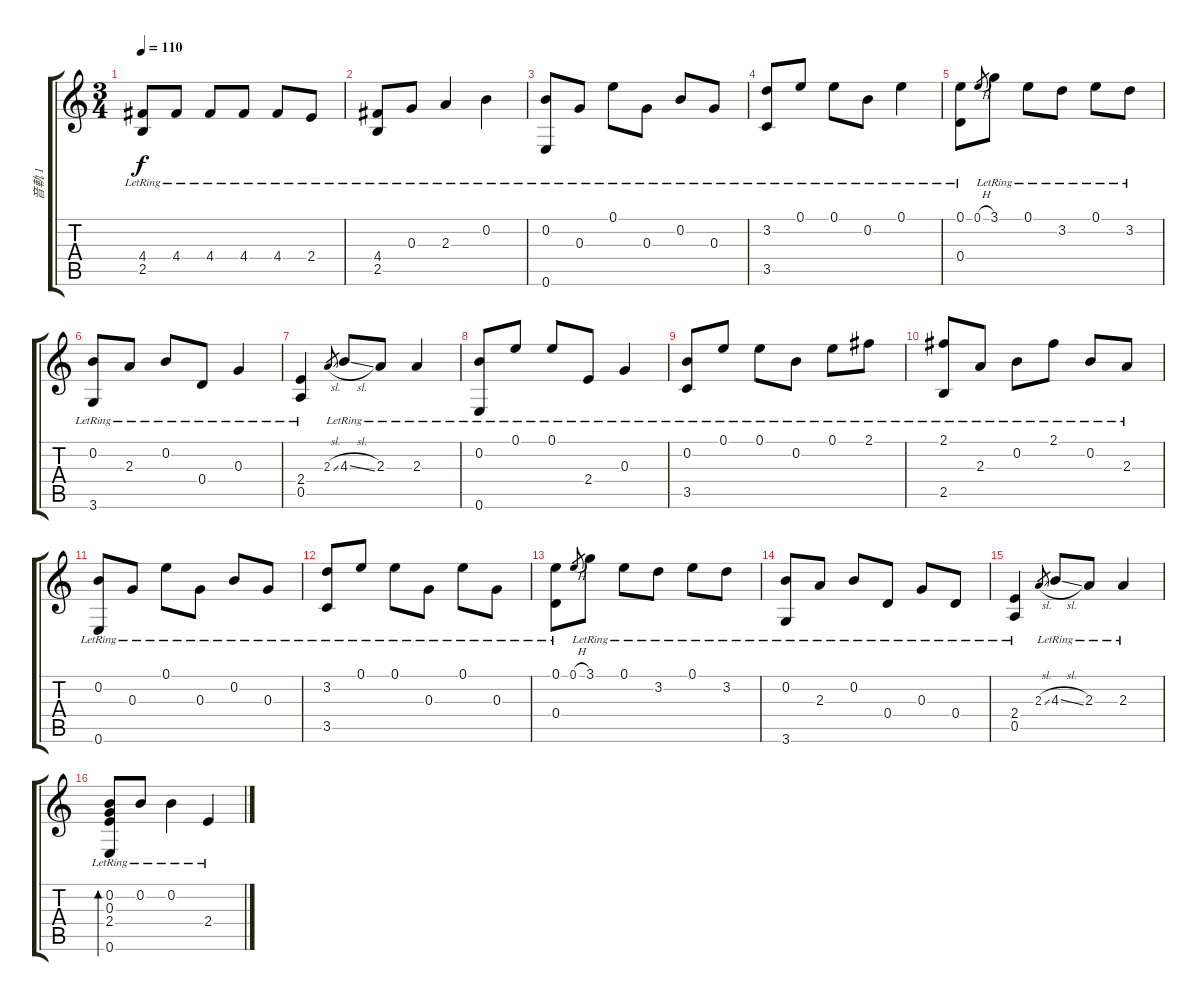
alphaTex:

\track ("音軌 1" "音軌 1") {instrument acousticguitarsteel}
\staff {score tabs}
\tuning (E4 B3 G3 D3 A2 E2) {hide}
\ts (3 4)
\tempo 110
\clef g2
\ks c
(4.4{lr} 2.5{lr}).8{dy f} 4.4{lr}.8 4.4{lr}.8 4.4{lr}.8 4.4{lr}.8 2.4{lr}.8 |
(4.4{lr} 2.5{lr}).8 0.3{lr}.8 2.3{lr}.4 0.2{lr}.4 |
(0.2{lr} 0.6{lr}).8 0.3{lr}.8 0.1{lr}.8 0.3{lr}.8 0.2{lr}.8 0.3{lr}.8 |
(3.2{lr} 3.5{lr}).8 0.1{lr}.8 0.1{lr}.8 0.2{lr}.8 0.1{lr}.4 |
(0.1{lr} 0.4).8 0.1{h}.8{gr} 3.1{lr}.8 0.1{lr}.8 3.2{lr}.8 0.1{lr}.8 3.2{lr}.8 |
(0.2{lr} 3.6{lr}).8 2.3{lr}.8 0.2{lr}.8 0.4{lr}.8 0.3{lr}.4 |
(2.4{lr} 0.5{lr}).4 2.3{sl}.8{gr} 4.3{sl lr}.8 2.3{lr}.8 2.3{lr}.4 |
(0.2{lr} 0.6{lr}).8 0.1{lr}.8 0.1{lr}.8 2.4{lr}.8 0.3{lr}.4 |
(0.2{lr} 3.5{lr}).8 0.1{lr}.8 0.1{lr}.8 0.2{lr}.8 0.1{lr}.8 2.1{lr}.8 |
(2.1{lr} 2.5{lr}).8 2.3{lr}.8 0.2{lr}.8 2.1{lr}.8 0.2{lr}.8 2.3{lr}.8 |
(0.2{lr} 0.6{lr}).8 0.3{lr}.8 0.1{lr}.8 0.3{lr}.8 0.2{lr}.8 0.3{lr}.8 |
(3.2{lr} 3.5{lr}).8 0.1{lr}.8 0.1{lr}.8 0.3{lr}.8 0.1{lr}.8 0.3{lr}.8 |
(0.1{lr} 0.4{lr}).8 0.1{h}.8{gr} 3.1{lr}.8 0.1{lr}.8 3.2{lr}.8 0.1{lr}.8 3.2{lr}.8 |
(0.2{lr} 3.6{lr}).8 2.3{lr}.8 0.2{lr}.8 0.4{lr}.8 0.3{lr}.8 0.4{lr}.8 |
(2.4{lr} 0.5{lr}).4 2.3{sl}.8{gr} 4.3{sl lr}.8 2.3{lr}.8 2.3{lr}.4 |
(0.2{lr} 0.3{lr} 2.4{lr} 0.6{lr}).8{bd 480} 0.2{lr}.8 0.2{lr}.4 2.4{lr}.4
